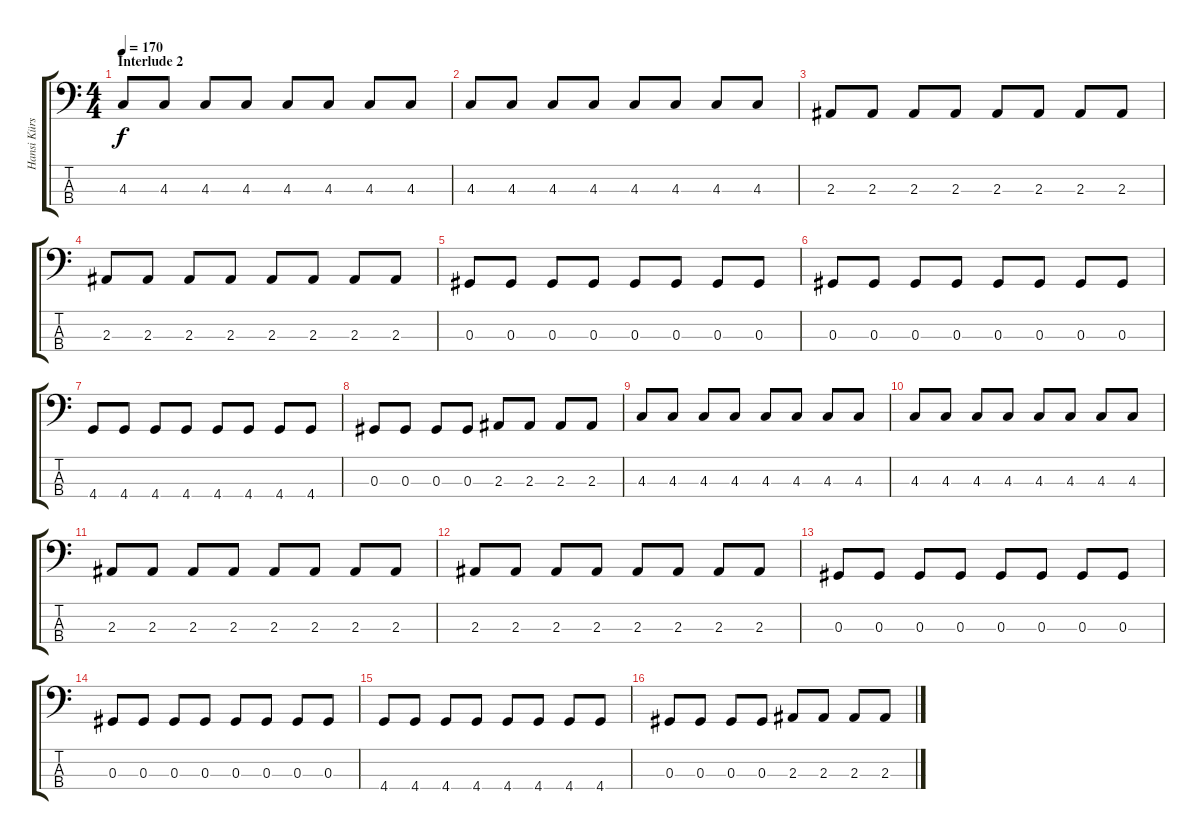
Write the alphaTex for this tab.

\track ("Hansi Kürsch" "Hansi Kürs") {instrument electricbasspick}
\staff {score tabs}
\tuning (Gb2 Db2 Ab1 Eb1) {hide}
\ts (4 4)
\section ("" "Interlude 2")
\tempo 170
\clef f4
\ks c
4.3.8{dy f} 4.3.8 4.3.8 4.3.8 4.3.8 4.3.8 4.3.8 4.3.8 |
4.3.8 4.3.8 4.3.8 4.3.8 4.3.8 4.3.8 4.3.8 4.3.8 |
2.3.8 2.3.8 2.3.8 2.3.8 2.3.8 2.3.8 2.3.8 2.3.8 |
2.3.8 2.3.8 2.3.8 2.3.8 2.3.8 2.3.8 2.3.8 2.3.8 |
0.3.8 0.3.8 0.3.8 0.3.8 0.3.8 0.3.8 0.3.8 0.3.8 |
0.3.8 0.3.8 0.3.8 0.3.8 0.3.8 0.3.8 0.3.8 0.3.8 |
4.4.8 4.4.8 4.4.8 4.4.8 4.4.8 4.4.8 4.4.8 4.4.8 |
0.3.8 0.3.8 0.3.8 0.3.8 2.3.8 2.3.8 2.3.8 2.3.8 |
4.3.8 4.3.8 4.3.8 4.3.8 4.3.8 4.3.8 4.3.8 4.3.8 |
4.3.8 4.3.8 4.3.8 4.3.8 4.3.8 4.3.8 4.3.8 4.3.8 |
2.3.8 2.3.8 2.3.8 2.3.8 2.3.8 2.3.8 2.3.8 2.3.8 |
2.3.8 2.3.8 2.3.8 2.3.8 2.3.8 2.3.8 2.3.8 2.3.8 |
0.3.8 0.3.8 0.3.8 0.3.8 0.3.8 0.3.8 0.3.8 0.3.8 |
0.3.8 0.3.8 0.3.8 0.3.8 0.3.8 0.3.8 0.3.8 0.3.8 |
4.4.8 4.4.8 4.4.8 4.4.8 4.4.8 4.4.8 4.4.8 4.4.8 |
0.3.8 0.3.8 0.3.8 0.3.8 2.3.8 2.3.8 2.3.8 2.3.8
